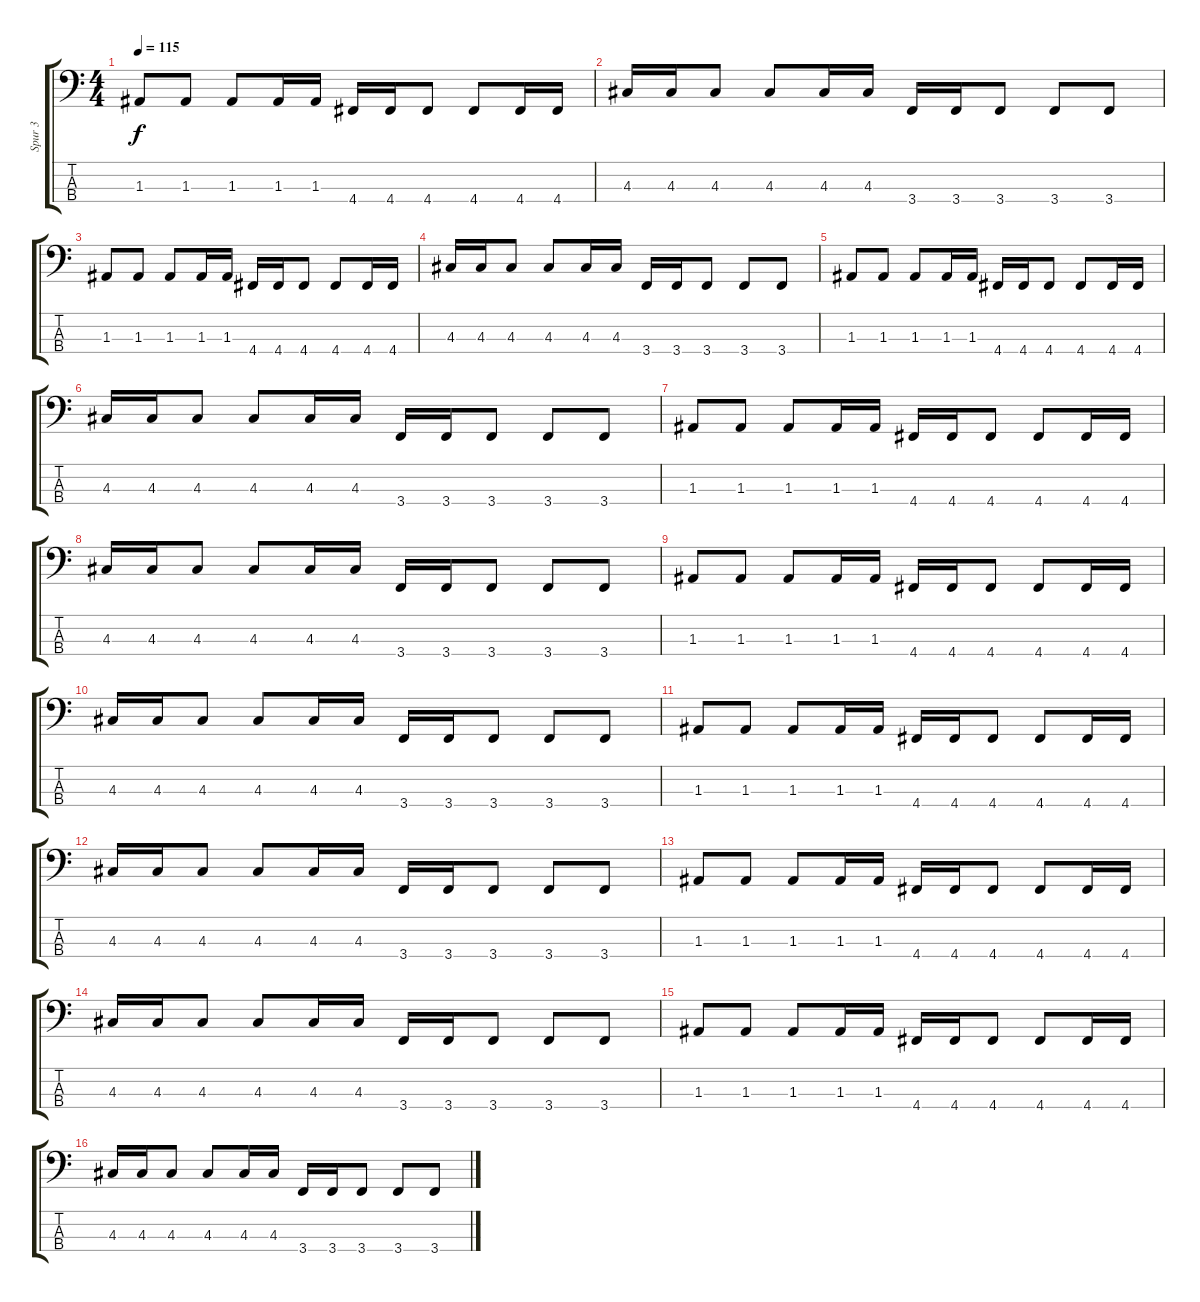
\track ("Spur 3" "Spur 3") {instrument electricbassfinger}
\staff {score tabs}
\tuning (G2 D2 A1 D1) {hide}
\ts (4 4)
\tempo 115
\clef f4
\ks c
1.3.8{dy f} 1.3.8 1.3.8 1.3.16 1.3.16 4.4.16 4.4.16 4.4.8 4.4.8 4.4.16 4.4.16 |
4.3.16 4.3.16 4.3.8 4.3.8 4.3.16 4.3.16 3.4.16 3.4.16 3.4.8 3.4.8 3.4.8 |
1.3.8 1.3.8 1.3.8 1.3.16 1.3.16 4.4.16 4.4.16 4.4.8 4.4.8 4.4.16 4.4.16 |
4.3.16 4.3.16 4.3.8 4.3.8 4.3.16 4.3.16 3.4.16 3.4.16 3.4.8 3.4.8 3.4.8 |
1.3.8 1.3.8 1.3.8 1.3.16 1.3.16 4.4.16 4.4.16 4.4.8 4.4.8 4.4.16 4.4.16 |
4.3.16 4.3.16 4.3.8 4.3.8 4.3.16 4.3.16 3.4.16 3.4.16 3.4.8 3.4.8 3.4.8 |
1.3.8 1.3.8 1.3.8 1.3.16 1.3.16 4.4.16 4.4.16 4.4.8 4.4.8 4.4.16 4.4.16 |
4.3.16 4.3.16 4.3.8 4.3.8 4.3.16 4.3.16 3.4.16 3.4.16 3.4.8 3.4.8 3.4.8 |
1.3.8 1.3.8 1.3.8 1.3.16 1.3.16 4.4.16 4.4.16 4.4.8 4.4.8 4.4.16 4.4.16 |
4.3.16 4.3.16 4.3.8 4.3.8 4.3.16 4.3.16 3.4.16 3.4.16 3.4.8 3.4.8 3.4.8 |
1.3.8 1.3.8 1.3.8 1.3.16 1.3.16 4.4.16 4.4.16 4.4.8 4.4.8 4.4.16 4.4.16 |
4.3.16 4.3.16 4.3.8 4.3.8 4.3.16 4.3.16 3.4.16 3.4.16 3.4.8 3.4.8 3.4.8 |
1.3.8 1.3.8 1.3.8 1.3.16 1.3.16 4.4.16 4.4.16 4.4.8 4.4.8 4.4.16 4.4.16 |
4.3.16 4.3.16 4.3.8 4.3.8 4.3.16 4.3.16 3.4.16 3.4.16 3.4.8 3.4.8 3.4.8 |
1.3.8 1.3.8 1.3.8 1.3.16 1.3.16 4.4.16 4.4.16 4.4.8 4.4.8 4.4.16 4.4.16 |
4.3.16 4.3.16 4.3.8 4.3.8 4.3.16 4.3.16 3.4.16 3.4.16 3.4.8 3.4.8 3.4.8
